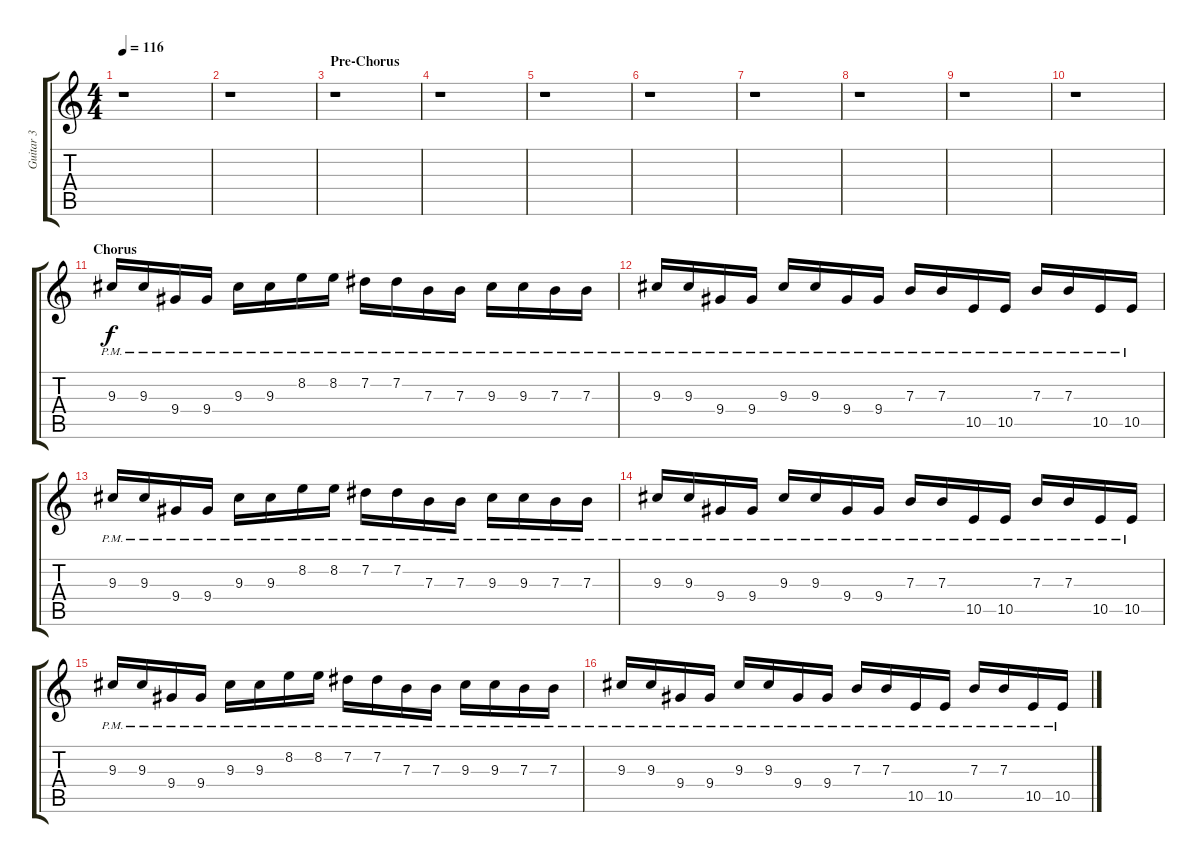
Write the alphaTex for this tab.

\track ("Guitar 3" "Guitar 3") {instrument distortionguitar}
\staff {score tabs}
\tuning (Db4 Ab3 E3 B2 Gb2 Db2) {hide}
\ts (4 4)
\tempo 116
\clef g2
\ks c
r.1{dy f} |
r.1 |
\section ("" "Pre-Chorus")
r.1 |
r.1 |
r.1 |
r.1 |
r.1 |
r.1 |
r.1 |
r.1 |
\section ("" "Chorus")
9.3{pm}.16 9.3{pm}.16 9.4{pm}.16 9.4{pm}.16 9.3{pm}.16 9.3{pm}.16 8.2{pm}.16 8.2{pm}.16 7.2{pm}.16 7.2{pm}.16 7.3{pm}.16 7.3{pm}.16 9.3{pm}.16 9.3{pm}.16 7.3{pm}.16 7.3{pm}.16 |
9.3{pm}.16 9.3{pm}.16 9.4{pm}.16 9.4{pm}.16 9.3{pm}.16 9.3{pm}.16 9.4{pm}.16 9.4{pm}.16 7.3{pm}.16 7.3{pm}.16 10.5{pm}.16 10.5{pm}.16 7.3{pm}.16 7.3{pm}.16 10.5{pm}.16 10.5{pm}.16 |
9.3{pm}.16 9.3{pm}.16 9.4{pm}.16 9.4{pm}.16 9.3{pm}.16 9.3{pm}.16 8.2{pm}.16 8.2{pm}.16 7.2{pm}.16 7.2{pm}.16 7.3{pm}.16 7.3{pm}.16 9.3{pm}.16 9.3{pm}.16 7.3{pm}.16 7.3{pm}.16 |
9.3{pm}.16 9.3{pm}.16 9.4{pm}.16 9.4{pm}.16 9.3{pm}.16 9.3{pm}.16 9.4{pm}.16 9.4{pm}.16 7.3{pm}.16 7.3{pm}.16 10.5{pm}.16 10.5{pm}.16 7.3{pm}.16 7.3{pm}.16 10.5{pm}.16 10.5{pm}.16 |
9.3{pm}.16 9.3{pm}.16 9.4{pm}.16 9.4{pm}.16 9.3{pm}.16 9.3{pm}.16 8.2{pm}.16 8.2{pm}.16 7.2{pm}.16 7.2{pm}.16 7.3{pm}.16 7.3{pm}.16 9.3{pm}.16 9.3{pm}.16 7.3{pm}.16 7.3{pm}.16 |
9.3{pm}.16 9.3{pm}.16 9.4{pm}.16 9.4{pm}.16 9.3{pm}.16 9.3{pm}.16 9.4{pm}.16 9.4{pm}.16 7.3{pm}.16 7.3{pm}.16 10.5{pm}.16 10.5{pm}.16 7.3{pm}.16 7.3{pm}.16 10.5{pm}.16 10.5{pm}.16
